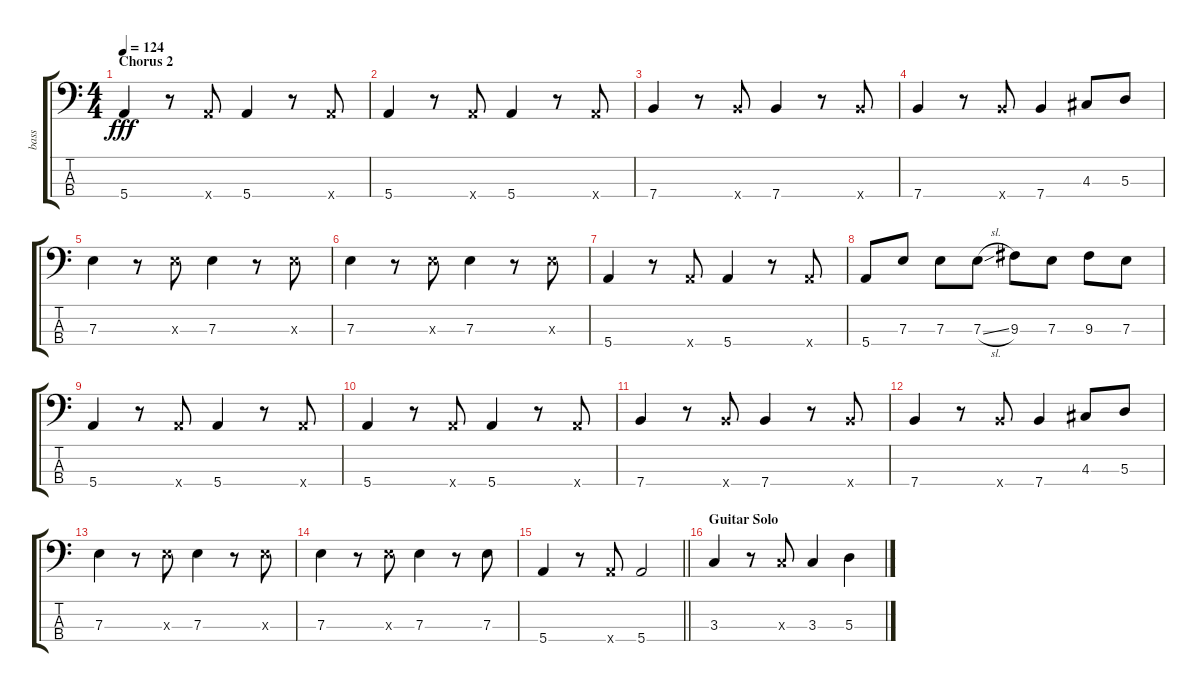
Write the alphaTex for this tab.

\track ("bass" "bass") {instrument electricbassfinger}
\staff {score tabs}
\tuning (G2 D2 A1 E1) {hide}
\ts (4 4)
\section ("" "Chorus 2")
\tempo 124
\clef f4
\ks c
5.4.4{dy fff} r.8 5.4{x}.8 5.4.4 r.8 5.4{x}.8 |
5.4.4 r.8 5.4{x}.8 5.4.4 r.8 5.4{x}.8 |
7.4.4 r.8 7.4{x}.8 7.4.4 r.8 7.4{x}.8 |
7.4.4 r.8 7.4{x}.8 7.4.4 4.3.8 5.3.8 |
7.3.4 r.8 7.3{x}.8 7.3.4 r.8 7.3{x}.8 |
7.3.4 r.8 7.3{x}.8 7.3.4 r.8 7.3{x}.8 |
5.4.4 r.8 5.4{x}.8 5.4.4 r.8 5.4{x}.8 |
5.4.8 7.3.8 7.3.8 7.3{sl}.8 9.3.8 7.3.8 9.3.8 7.3.8 |
5.4.4 r.8 5.4{x}.8 5.4.4 r.8 5.4{x}.8 |
5.4.4 r.8 5.4{x}.8 5.4.4 r.8 5.4{x}.8 |
7.4.4 r.8 7.4{x}.8 7.4.4 r.8 7.4{x}.8 |
7.4.4 r.8 7.4{x}.8 7.4.4 4.3.8 5.3.8 |
7.3.4 r.8 7.3{x}.8 7.3.4 r.8 7.3{x}.8 |
7.3.4 r.8 7.3{x}.8 7.3.4 r.8 7.3.8 |
\barLineRight lightlight
5.4.4 r.8 5.4{x}.8 5.4.2 |
\section ("" "Guitar Solo")
3.3.4 r.8 3.3{x}.8 3.3.4 5.3.4
